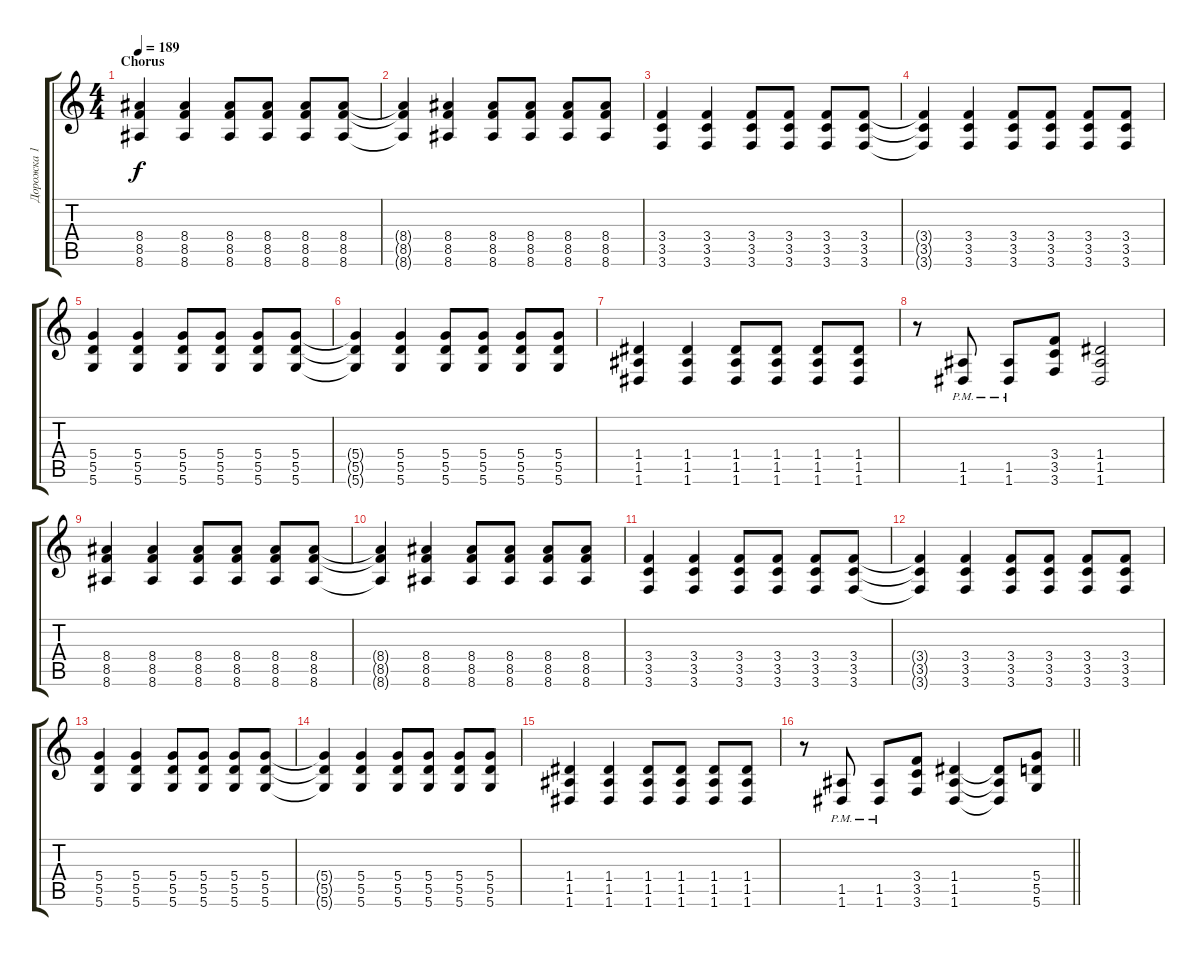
\track ("Дорожка 1" "Дорожка 1") {instrument distortionguitar}
\staff {score tabs}
\tuning (E4 B3 G3 D3 A2 D2) {hide}
\ts (4 4)
\section ("" "Chorus")
\tempo 189
\clef g2
\ks c
(8.4 8.5 8.6).4{dy f} (8.4 8.5 8.6).4 (8.4 8.5 8.6).8 (8.4 8.5 8.6).8 (8.4 8.5 8.6).8 (8.4 8.5 8.6).8 |
(8.4{t} 8.5{t} 8.6{t}).4 (8.4 8.5 8.6).4 (8.4 8.5 8.6).8 (8.4 8.5 8.6).8 (8.4 8.5 8.6).8 (8.4 8.5 8.6).8 |
(3.4 3.5 3.6).4 (3.4 3.5 3.6).4 (3.4 3.5 3.6).8 (3.4 3.5 3.6).8 (3.4 3.5 3.6).8 (3.4 3.5 3.6).8 |
(3.4{t} 3.5{t} 3.6{t}).4 (3.4 3.5 3.6).4 (3.4 3.5 3.6).8 (3.4 3.5 3.6).8 (3.4 3.5 3.6).8 (3.4 3.5 3.6).8 |
(5.4 5.5 5.6).4 (5.4 5.5 5.6).4 (5.4 5.5 5.6).8 (5.4 5.5 5.6).8 (5.4 5.5 5.6).8 (5.4 5.5 5.6).8 |
(5.4{t} 5.5{t} 5.6{t}).4 (5.4 5.5 5.6).4 (5.4 5.5 5.6).8 (5.4 5.5 5.6).8 (5.4 5.5 5.6).8 (5.4 5.5 5.6).8 |
(1.4 1.5 1.6).4 (1.4 1.5 1.6).4 (1.4 1.5 1.6).8 (1.4 1.5 1.6).8 (1.4 1.5 1.6).8 (1.4 1.5 1.6).8 |
r.8 (1.5{pm} 1.6{pm}).8 (1.5{pm} 1.6{pm}).8 (3.4 3.5 3.6).8 (1.4 1.5 1.6).2 |
(8.4 8.5 8.6).4 (8.4 8.5 8.6).4 (8.4 8.5 8.6).8 (8.4 8.5 8.6).8 (8.4 8.5 8.6).8 (8.4 8.5 8.6).8 |
(8.4{t} 8.5{t} 8.6{t}).4 (8.4 8.5 8.6).4 (8.4 8.5 8.6).8 (8.4 8.5 8.6).8 (8.4 8.5 8.6).8 (8.4 8.5 8.6).8 |
(3.4 3.5 3.6).4 (3.4 3.5 3.6).4 (3.4 3.5 3.6).8 (3.4 3.5 3.6).8 (3.4 3.5 3.6).8 (3.4 3.5 3.6).8 |
(3.4{t} 3.5{t} 3.6{t}).4 (3.4 3.5 3.6).4 (3.4 3.5 3.6).8 (3.4 3.5 3.6).8 (3.4 3.5 3.6).8 (3.4 3.5 3.6).8 |
(5.4 5.5 5.6).4 (5.4 5.5 5.6).4 (5.4 5.5 5.6).8 (5.4 5.5 5.6).8 (5.4 5.5 5.6).8 (5.4 5.5 5.6).8 |
(5.4{t} 5.5{t} 5.6{t}).4 (5.4 5.5 5.6).4 (5.4 5.5 5.6).8 (5.4 5.5 5.6).8 (5.4 5.5 5.6).8 (5.4 5.5 5.6).8 |
(1.4 1.5 1.6).4 (1.4 1.5 1.6).4 (1.4 1.5 1.6).8 (1.4 1.5 1.6).8 (1.4 1.5 1.6).8 (1.4 1.5 1.6).8 |
\barLineRight lightlight
r.8 (1.5{pm} 1.6{pm}).8 (1.5{pm} 1.6{pm}).8 (3.4 3.5 3.6).8 (1.4 1.5 1.6).4 (1.4{t} 1.5{t} 1.6{t}).8 (5.4 5.5 5.6).8
